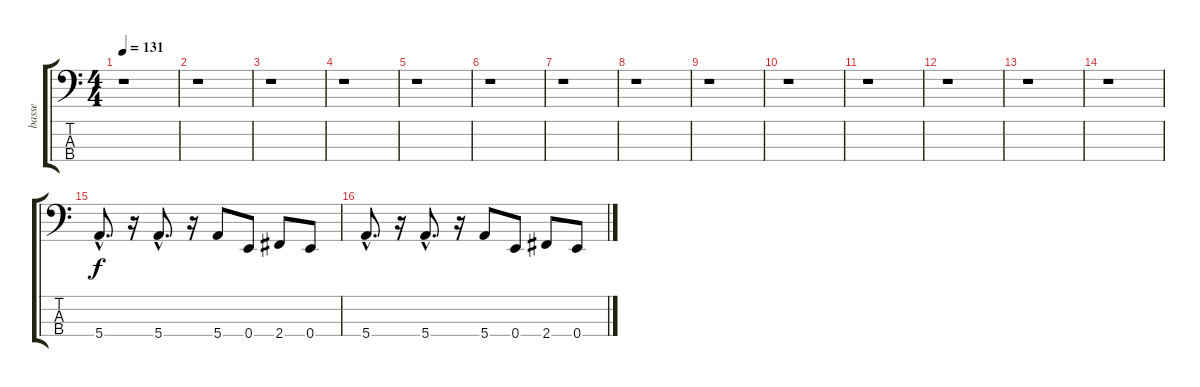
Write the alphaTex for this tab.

\track ("basse" "basse") {instrument synthbass2}
\staff {score tabs}
\tuning (G2 D2 A1 E1) {hide}
\ts (4 4)
\tempo 131
\clef f4
\ks c
r.1{dy f instrument synthbass2} |
r.1 |
r.1 |
r.1 |
r.1 |
r.1 |
r.1 |
r.1 |
r.1 |
r.1 |
r.1 |
r.1 |
r.1 |
r.1 |
5.4{hac}.8{d} r.16 5.4{hac}.8{d} r.16 5.4.8 0.4.8 2.4.8 0.4.8 |
5.4{hac}.8{d} r.16 5.4{hac}.8{d} r.16 5.4.8 0.4.8 2.4.8 0.4.8
